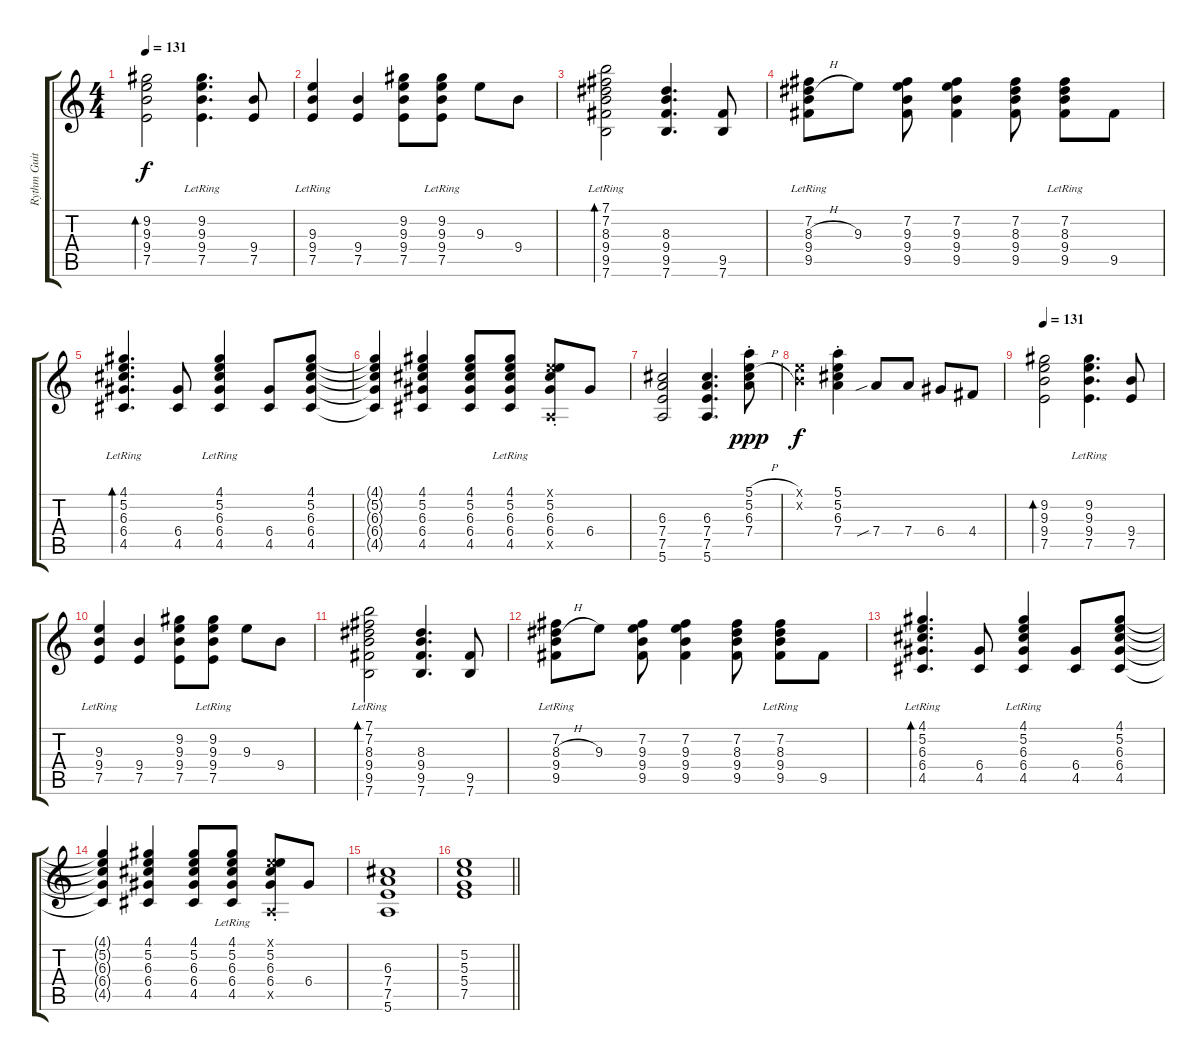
\track ("Rythm Guitar (Slash)" "Rythm Guit") {instrument electricguitarjazz}
\staff {score tabs}
\tuning (E4 B3 G3 D3 A2 E2) {hide}
\ts (4 4)
\tempo 131
\clef g2
\ks c
(9.2 9.3 9.4 7.5).2{bd 120 dy f} (9.2{lr} 9.3{lr} 9.4 7.5).4{d} (9.4 7.5).8 |
(9.3{lr} 9.4 7.5).4 (9.4 7.5).4 (9.2 9.3 9.4 7.5).8 (9.2{lr} 9.3 9.4{lr} 7.5{lr}).8 9.3.8 9.4.8 |
(7.1{lr} 7.2{lr} 8.3 9.4 9.5 7.6).2{bd 120} (8.3 9.4 9.5 7.6).4{d} (9.5 7.6).8 |
(7.2 8.3{h} 9.4{lr} 9.5{lr}).8 9.3.8 (7.2 9.3 9.4 9.5).8 (7.2 9.3 9.4 9.5).4 (7.2 8.3 9.4 9.5).8 (7.2{lr} 8.3{lr} 9.4{lr} 9.5).8 9.5.8 |
(4.1{lr} 5.2{lr} 6.3{lr} 6.4 4.5).4{d bd 120} (6.4 4.5).8 (4.1{lr} 5.2{lr} 6.3{lr} 6.4 4.5).4 (6.4 4.5).8 (4.1 5.2 6.3 6.4 4.5).8 |
(4.1{t} 5.2{t} 6.3{t} 6.4{t} 4.5{t}).4 (4.1 5.2 6.3 6.4 4.5).4 (4.1 5.2 6.3 6.4 4.5).8 (4.1{lr} 5.2 6.3 6.4 4.5{lr}).8 (0.1{x} 5.2{st} 6.3{st} 6.4{st} 0.5{x}).8 6.4.8 |
(6.3 7.4 7.5 5.6).2 (6.3 7.4 7.5 5.6).4{d} (5.1{h st} 5.2{h st} 6.3{st} 7.4{st}).8{dy ppp} |
(0.1{x} 0.2{x}).4{dy f} (5.1{st} 5.2{st} 6.3{st} 7.4{st}).4 7.4{sib}.8 7.4.8 6.4.8 4.4.8 |
\tempo 131
(9.2 9.3 9.4 7.5).2{bd 120} (9.2{lr} 9.3{lr} 9.4 7.5).4{d} (9.4 7.5).8 |
(9.3{lr} 9.4 7.5).4 (9.4 7.5).4 (9.2 9.3 9.4 7.5).8 (9.2{lr} 9.3 9.4{lr} 7.5{lr}).8 9.3.8 9.4.8 |
(7.1{lr} 7.2{lr} 8.3 9.4 9.5 7.6).2{bd 120} (8.3 9.4 9.5 7.6).4{d} (9.5 7.6).8 |
(7.2 8.3{h} 9.4{lr} 9.5{lr}).8 9.3.8 (7.2 9.3 9.4 9.5).8 (7.2 9.3 9.4 9.5).4 (7.2 8.3 9.4 9.5).8 (7.2{lr} 8.3{lr} 9.4{lr} 9.5).8 9.5.8 |
(4.1{lr} 5.2{lr} 6.3{lr} 6.4 4.5).4{d bd 120} (6.4 4.5).8 (4.1{lr} 5.2{lr} 6.3{lr} 6.4 4.5).4 (6.4 4.5).8 (4.1 5.2 6.3 6.4 4.5).8 |
(4.1{t} 5.2{t} 6.3{t} 6.4{t} 4.5{t}).4 (4.1 5.2 6.3 6.4 4.5).4 (4.1 5.2 6.3 6.4 4.5).8 (4.1{lr} 5.2 6.3 6.4 4.5{lr}).8 (0.1{x} 5.2{st} 6.3{st} 6.4{st} 0.5{x}).8 6.4.8 |
(6.3 7.4 7.5 5.6).1 |
\barLineRight lightlight
(5.2 5.3 5.4 7.5).1
